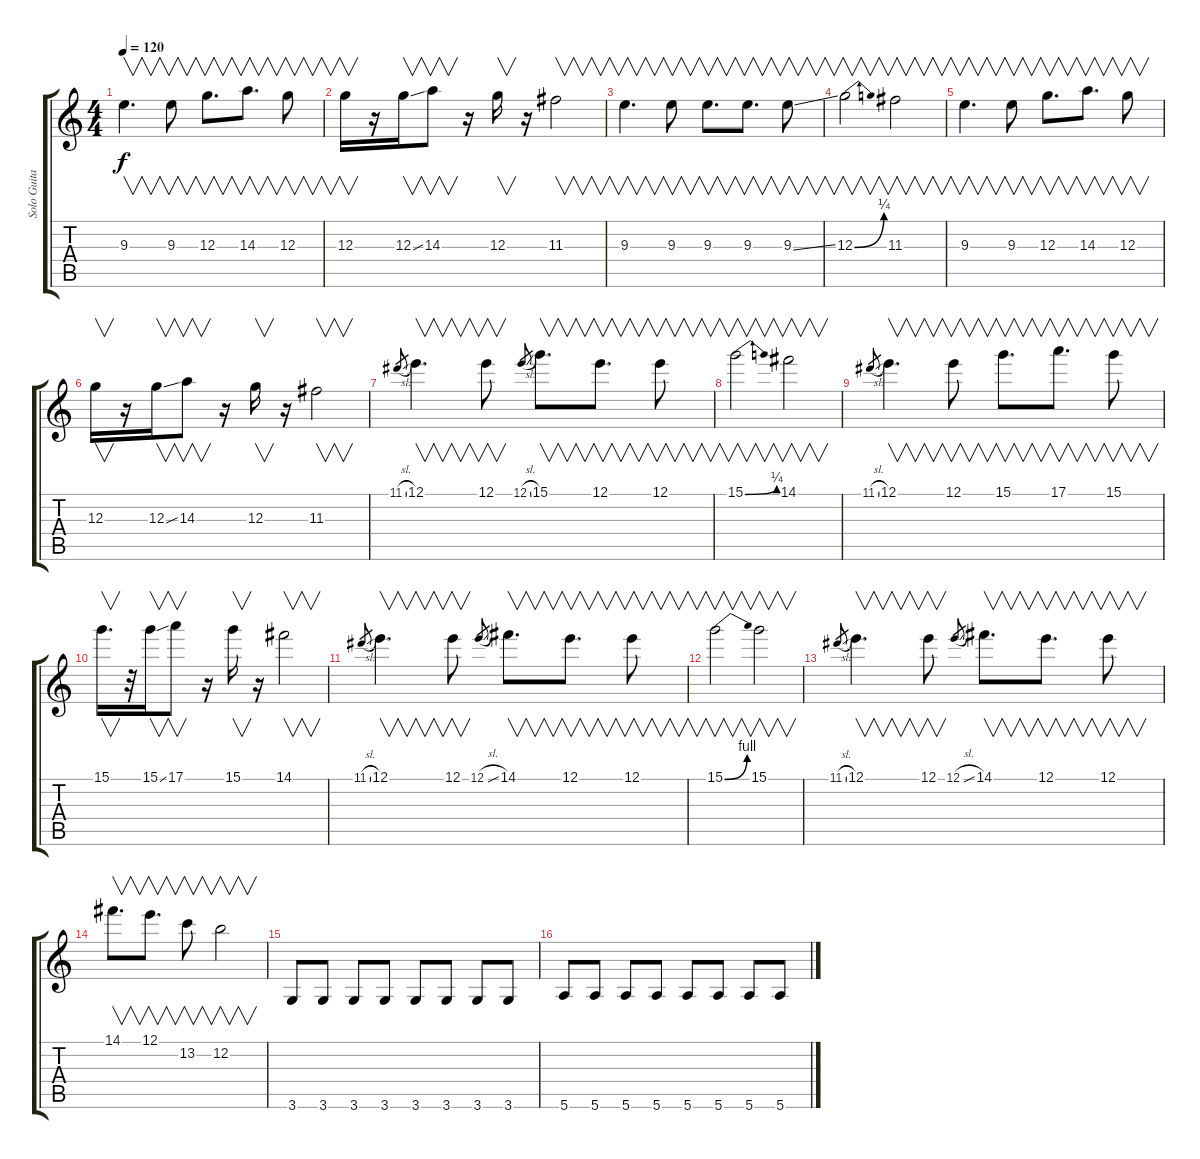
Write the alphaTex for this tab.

\track ("Solo Guitar ( Jack White)Standard Tuning" "Solo Guita") {instrument distortionguitar}
\staff {score tabs}
\tuning (E4 B3 G3 D3 A2 E2) {hide}
\ts (4 4)
\tempo 120
\clef g2
\ks c
9.3.4{v d dy f} 9.3.8{v} 12.3.8{v d} 14.3.8{v d} 12.3.8{v} |
12.3.16{v} r.16 12.3{ss}.16{v} 14.3.8{v} r.16 12.3.16{v} r.16 11.3.2{v} |
9.3.4{v d} 9.3.8{v} 9.3.8{v d} 9.3.8{v d} 9.3{ss}.8{v} |
12.3{be (bend 0 0 60 1)}.2{v} 11.3.2{v} |
9.3.4{v d} 9.3.8{v} 12.3.8{v d} 14.3.8{v d} 12.3.8{v} |
12.3.16{v} r.16 12.3{ss}.16{v} 14.3.8{v} r.16 12.3.16{v} r.16 11.3.2{v} |
11.1{sl}.8{gr} 12.1.4{v d} 12.1.8{v} 12.1{sl}.8{gr} 15.1.8{v d} 12.1.8{v d} 12.1.8{v} |
15.1{be (bend 0 0 60 1)}.2{v} 14.1.2{v} |
11.1{sl}.8{gr} 12.1.4{v d} 12.1.8{v} 15.1.8{v d} 17.1.8{v d} 15.1.8{v} |
15.1.16{v d} r.32 15.1{ss}.16{v} 17.1.8{v} r.16 15.1.16{v} r.16 14.1.2{v} |
11.1{sl}.8{gr} 12.1.4{v d} 12.1.8{v} 12.1{sl}.8{gr} 14.1.8{v d} 12.1.8{v d} 12.1.8{v} |
15.1{be (bend 0 0 60 4)}.2{v} 15.1.2{v} |
11.1{sl}.8{gr} 12.1.4{v d} 12.1.8{v} 12.1{sl}.8{gr} 14.1.8{v d} 12.1.8{v d} 12.1.8{v} |
14.1.8{v d} 12.1.8{v d} 13.2.8{v} 12.2.2{v} |
3.6.8 3.6.8 3.6.8 3.6.8 3.6.8 3.6.8 3.6.8 3.6.8 |
5.6.8 5.6.8 5.6.8 5.6.8 5.6.8 5.6.8 5.6.8 5.6.8
